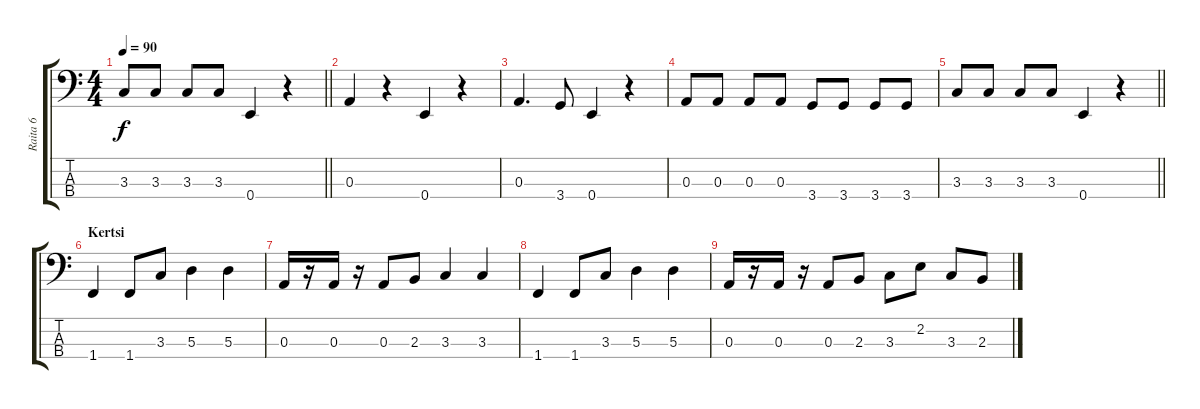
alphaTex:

\track ("Raita 6" "Raita 6") {instrument electricbasspick}
\staff {score tabs}
\tuning (G2 D2 A1 E1) {hide}
\ts (4 4)
\tempo 90
\clef f4
\barLineRight lightlight
\ks c
3.3.8{dy f} 3.3.8 3.3.8 3.3.8 0.4.4 r.4 |
0.3.4 r.4 0.4.4 r.4 |
0.3.4{d} 3.4.8 0.4.4 r.4 |
0.3.8 0.3.8 0.3.8 0.3.8 3.4.8 3.4.8 3.4.8 3.4.8 |
\barLineRight lightlight
3.3.8 3.3.8 3.3.8 3.3.8 0.4.4 r.4 |
\section ("" "Kertsi")
1.4.4 1.4.8 3.3.8 5.3.4 5.3.4 |
0.3.16 r.16 0.3.16 r.16 0.3.8 2.3.8 3.3.4 3.3.4 |
1.4.4 1.4.8 3.3.8 5.3.4 5.3.4 |
0.3.16 r.16 0.3.16 r.16 0.3.8 2.3.8 3.3.8 2.2.8 3.3.8 2.3.8
